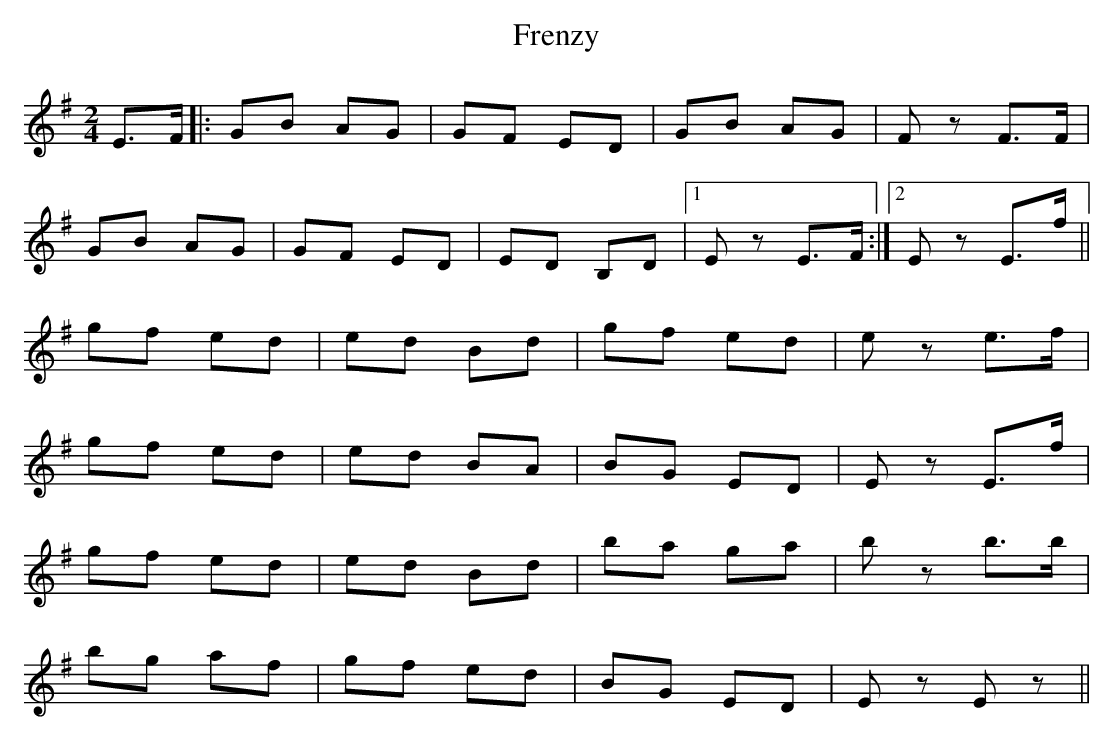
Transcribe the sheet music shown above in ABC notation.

X:1
T: Frenzy
M: 2/4
L: 1/8
K: Emin
E>F |: GB AG | GF ED | GB AG | Fz F>F |
GB AG | GF ED | ED B,D |1 Ez E>F :|2 Ez E>f ||
gf ed | ed Bd | gf ed | ez e>f |
gf ed | ed BA | BG ED | Ez E>f |
gf ed | ed Bd | ba ga | bz b>b |
bg af | gf ed | BG ED | Ez Ez ||
